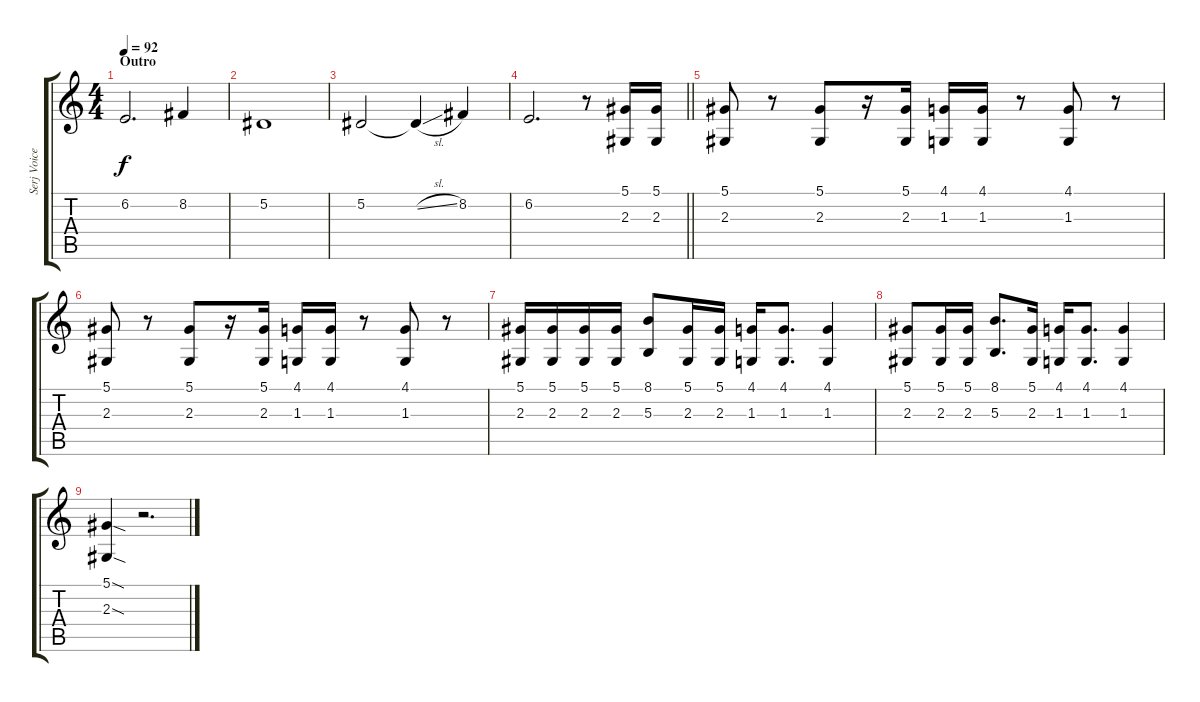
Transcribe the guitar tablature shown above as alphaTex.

\track ("Serj Voice" "Serj Voice") {instrument viola}
\staff {score tabs}
\tuning (Eb4 Bb3 Gb3 Db3 Ab2 Db2) {hide}
\ts (4 4)
\section ("" "Outro")
\tempo 92
\clef g2
\ks c
6.2.2{d dy f} 8.2.4 |
5.2.1 |
5.2.2 5.2{sl t}.4 8.2.4 |
\barLineRight lightlight
6.2.2{d} r.8 (5.1 2.3).16 (5.1 2.3).16 |
\section ("" "")
(5.1 2.3).8 r.8 (5.1 2.3).8 r.16 (5.1 2.3).16 (4.1 1.3).16 (4.1 1.3).16 r.8 (4.1 1.3).8 r.8 |
(5.1 2.3).8 r.8 (5.1 2.3).8 r.16 (5.1 2.3).16 (4.1 1.3).16 (4.1 1.3).16 r.8 (4.1 1.3).8 r.8 |
(5.1 2.3).16 (5.1 2.3).16 (5.1 2.3).16 (5.1 2.3).16 (8.1 5.3).8 (5.1 2.3).16 (5.1 2.3).16 (4.1 1.3).16 (4.1 1.3).8{d} (4.1 1.3).4 |
(5.1 2.3).8 (5.1 2.3).16 (5.1 2.3).16 (8.1 5.3).8{d} (5.1 2.3).16 (4.1 1.3).16 (4.1 1.3).8{d} (4.1 1.3).4 |
(5.1{sod} 2.3{sod}).4 r.2{d}
